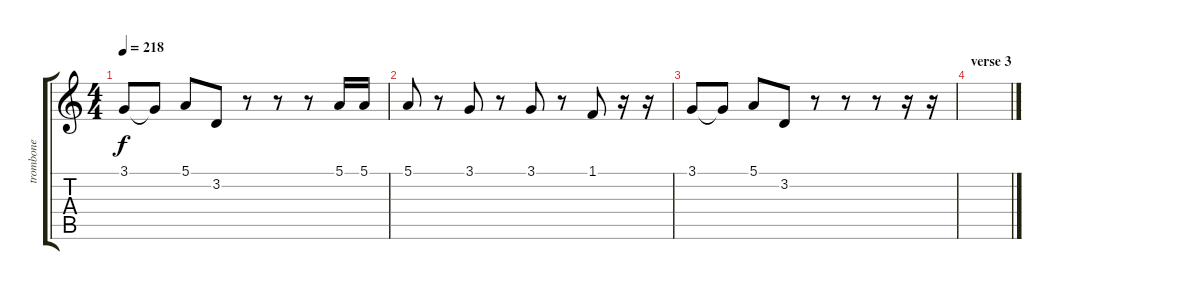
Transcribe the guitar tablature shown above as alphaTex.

\track ("trombone" "trombone") {instrument trombone}
\staff {score tabs}
\tuning (E4 B3 G3 D3 A2 E2) {hide}
\ts (4 4)
\tempo 218
\clef g2
\ks c
3.1.8{dy f} 3.1{t}.8 5.1.8 3.2.8 r.8 r.8 r.8 5.1.16 5.1.16 |
5.1.8 r.8 3.1.8 r.8 3.1.8 r.8 1.1.8 r.16 r.16 |
3.1.8 3.1{t}.8 5.1.8 3.2.8 r.8 r.8 r.8 r.16 r.16 |
\section ("" "verse 3")
